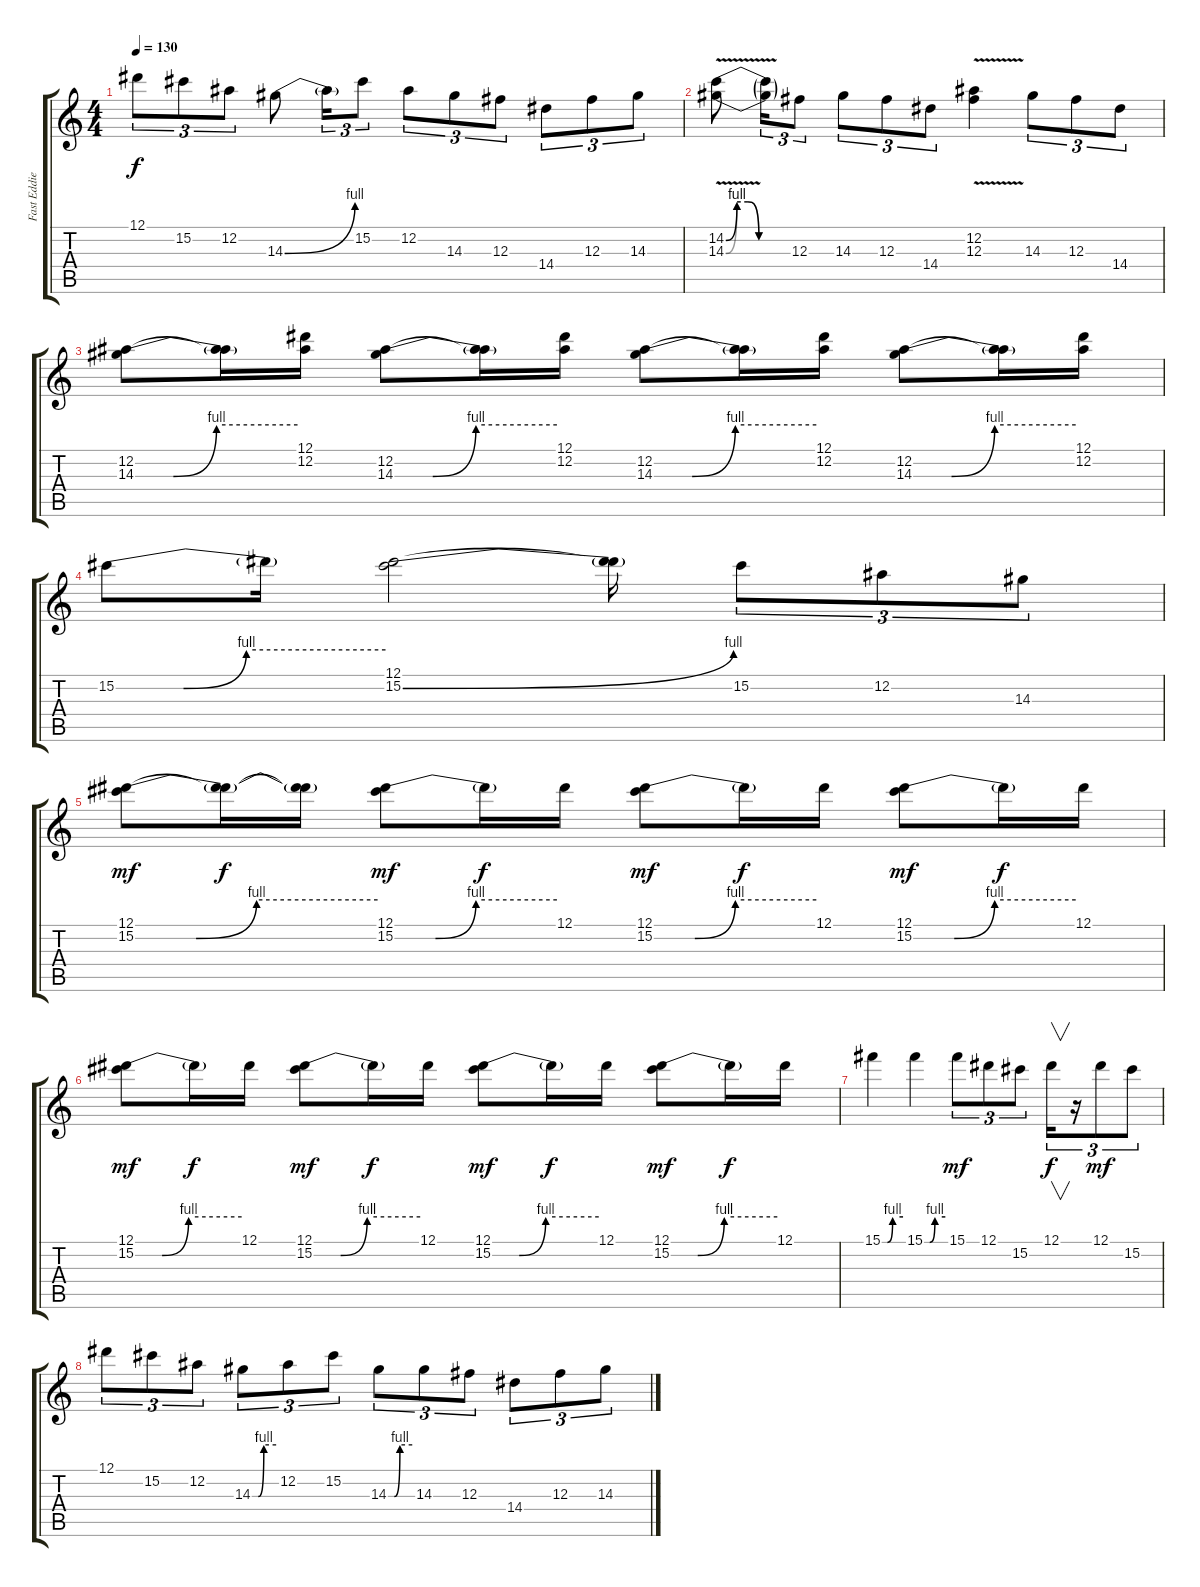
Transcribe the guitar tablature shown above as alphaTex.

\track ("Fast Eddie Clarke" "Fast Eddie") {instrument overdrivenguitar}
\staff {score tabs}
\tuning (Eb4 Bb3 Gb3 Db3 Ab2 Eb2) {hide}
\ts (4 4)
\tempo 130
\clef g2
\ks c
12.1.8{tu (3 2) dy f} 15.2.8{tu (3 2)} 12.2.8{tu (3 2)} 14.3{be (bend 0 0 60 4)}.8 14.3{t}.16{tu (3 2)} 15.2.8{tu (3 2)} 12.2.8{tu (3 2)} 14.3.8{tu (3 2)} 12.3.8{tu (3 2)} 14.4.8{tu (3 2)} 12.3.8{tu (3 2)} 14.3.8{tu (3 2)} |
(14.2{be (custom 0 0 10 4 20 4 30 0 60 0) v} 14.3{be (custom 0 0 10 4 20 4 30 0 60 0) v}).8 (14.2{t} 14.3{t}).16{tu (3 2)} 12.3.8{tu (3 2)} 14.3.8{tu (3 2)} 12.3.8{tu (3 2)} 14.4.8{tu (3 2)} (12.2{v} 12.3{v}).4 14.3.8{tu (3 2)} 12.3.8{tu (3 2)} 14.4.8{tu (3 2)} |
(12.2 14.3{be (custom 0 0 14 0 30 4 60 4)}).8 (12.2{t} 14.3{t}).16 (12.1 12.2).16 (12.2 14.3{be (custom 0 0 14 0 30 4 60 4)}).8 (12.2{t} 14.3{t}).16 (12.1 12.2).16 (12.2 14.3{be (custom 0 0 14 0 30 4 60 4)}).8 (12.2{t} 14.3{t}).16 (12.1 12.2).16 (12.2 14.3{be (custom 0 0 14 0 30 4 60 4)}).8 (12.2{t} 14.3{t}).16 (12.1 12.2).16 |
15.2{be (custom 0 0 15 0 29 4 60 4)}.8 15.2{t}.16 (12.1 15.2{be (bend 0 0 60 4)}).2 (12.1{t} 15.2{t}).16 15.2.8{tu (3 2)} 12.2.8{tu (3 2)} 14.3.8{tu (3 2)} |
(12.1 15.2{be (custom 0 0 15 0 30 4 60 4)}).8{dy mf} (12.1{t} 15.2{t}).16{dy f} (12.1{t} 15.2{t}).16 (12.1 15.2{be (custom 0 0 13 0 15 0 30 4 60 4)}).8{dy mf} 15.2{t}.16{dy f} 12.1.16 (12.1 15.2{be (custom 0 0 13 0 15 0 30 4 60 4)}).8{dy mf} 15.2{t}.16{dy f} 12.1.16 (12.1 15.2{be (custom 0 0 13 0 15 0 30 4 60 4)}).8{dy mf} 15.2{t}.16{dy f} 12.1.16 |
(12.1 15.2{be (custom 0 0 13 0 15 0 30 4 60 4)}).8{dy mf} 15.2{t}.16{dy f} 12.1.16 (12.1 15.2{be (custom 0 0 13 0 15 0 30 4 60 4)}).8{dy mf} 15.2{t}.16{dy f} 12.1.16 (12.1 15.2{be (custom 0 0 13 0 15 0 30 4 60 4)}).8{dy mf} 15.2{t}.16{dy f} 12.1.16 (12.1 15.2{be (custom 0 0 13 0 15 0 30 4 60 4)}).8{dy mf} 15.2{t}.16{dy f} 12.1.16 |
15.1{be (custom 0 0 15 0 30 4 60 4)}.4 15.1{be (custom 0 0 15 0 30 4 60 4)}.4 15.1.8{tu (3 2) dy mf} 12.1.8{tu (3 2)} 15.2.8{tu (3 2)} 12.1.16{v tu (3 2) dy f} r.16{tu (3 2)} 12.1.8{tu (3 2) dy mf} 15.2.8{tu (3 2)} |
12.1.8{tu (3 2)} 15.2.8{tu (3 2)} 12.2.8{tu (3 2)} 14.3{be (custom 0 0 15 0 29 4 60 4)}.8{tu (3 2)} 12.2.8{tu (3 2)} 15.2.8{tu (3 2)} 14.3{be (custom 0 0 15 0 29 4 60 4)}.8{tu (3 2)} 14.3.8{tu (3 2)} 12.3.8{tu (3 2)} 14.4.8{tu (3 2)} 12.3.8{tu (3 2)} 14.3.8{tu (3 2)}
